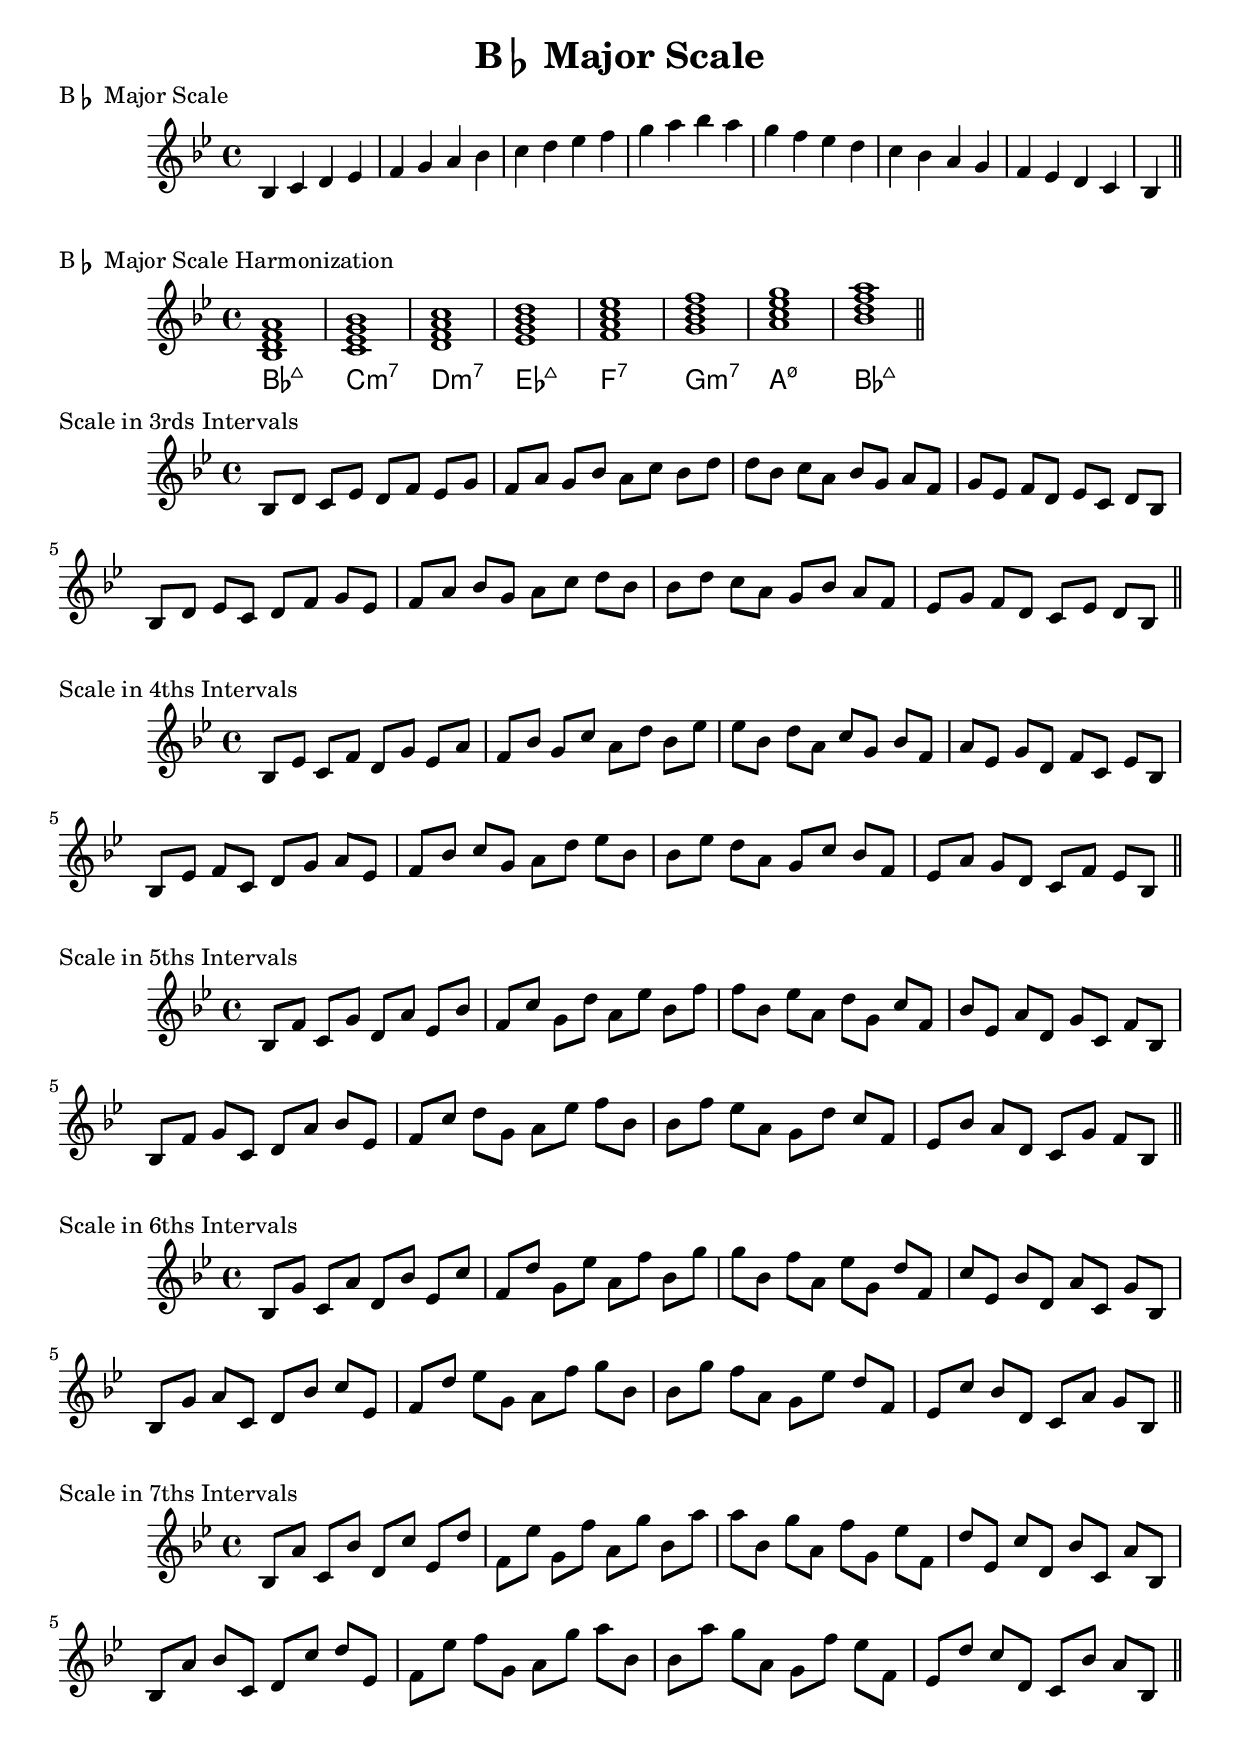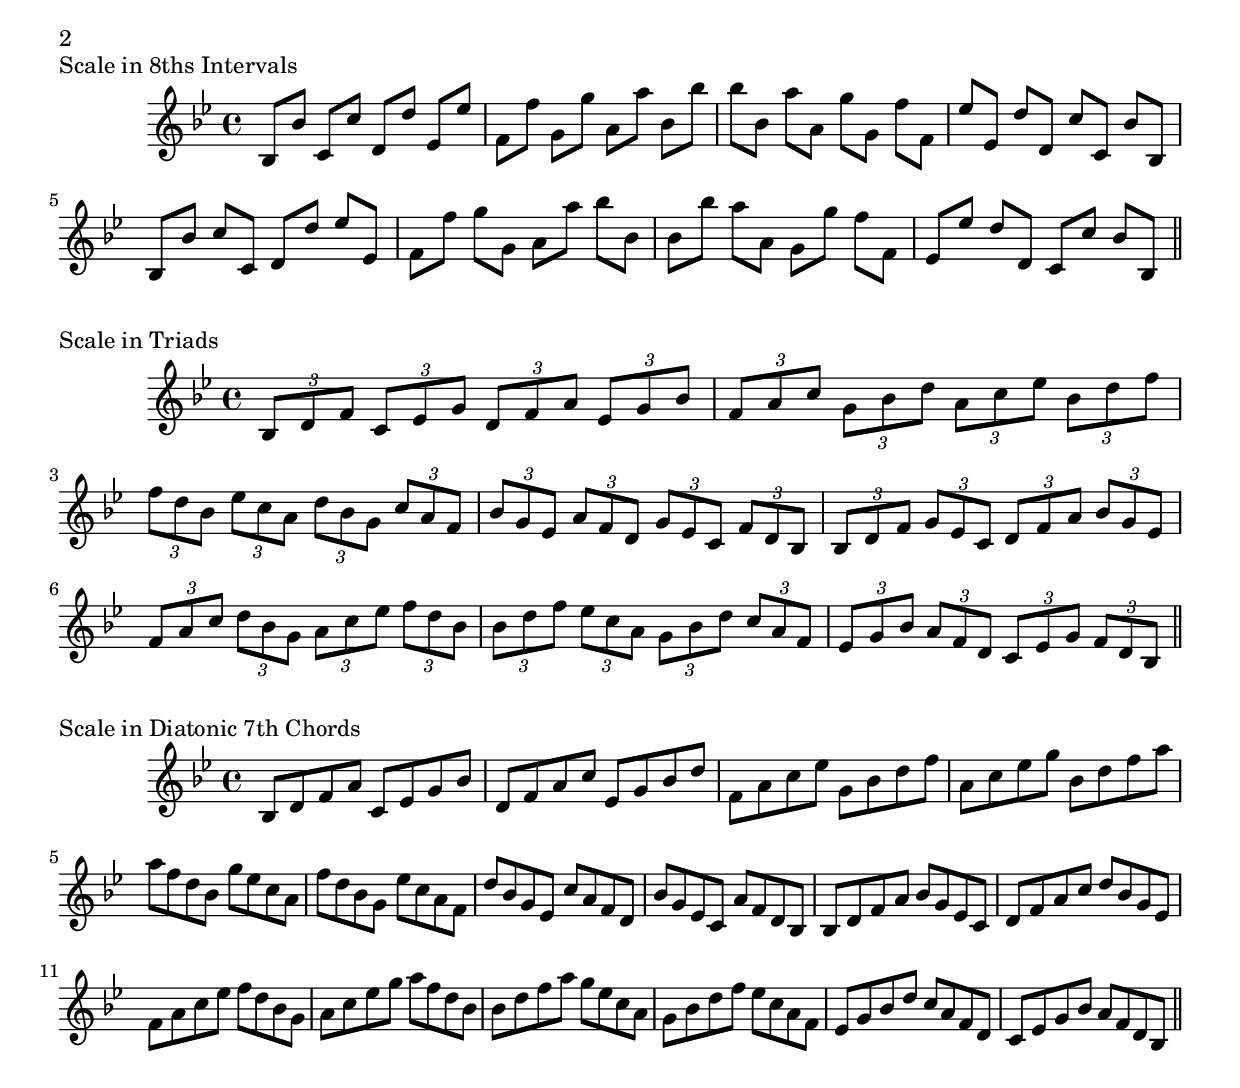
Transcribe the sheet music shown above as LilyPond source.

\version "2.18.2"

\include "scales.ly"

\header{
  title = \markup { "B" \flat " Major Scale" }
}

\score {
  \transpose c bes
  \new Staff \relative c {
    \key c \major
    \CMajorScale
    \bar "||"
  }
  \header{
    piece = \markup { "B" \flat " Major Scale" }
  }
}

\score {
  \transpose c bes
  \new Staff \relative c {
    \key c \major
    \CMajorHarmonization
    \bar "||"
  }
  \header{
    piece = \markup { "B" \flat " Major Scale Harmonization" }
  }
}

\score {
  \transpose c bes
  \new Staff \relative c {
    \key c \major
    \set Timing.beamExceptions = #'()
    \set Timing.baseMoment = #'(ly:make-moment 1/4)
    \set Timing.beatStructure = #'(1 1 1 1)
    \CMajorScaleThirds
    \bar "||"
  }
  \header{
    piece = \markup { "Scale in 3rds Intervals" }
  }
}

\score {
  \transpose c bes
  \new Staff \relative c {
    \key c \major
    \set Timing.beamExceptions = #'()
    \set Timing.baseMoment = #'(ly:make-moment 1/4)
    \set Timing.beatStructure = #'(1 1 1 1)
    \CMajorScaleFourths
    \bar "||"
  }
  \header{
    piece = \markup { "Scale in 4ths Intervals" }
  }
}

\score {
  \transpose c bes
  \new Staff \relative c {
    \key c \major
    \set Timing.beamExceptions = #'()
    \set Timing.baseMoment = #'(ly:make-moment 1/4)
    \set Timing.beatStructure = #'(1 1 1 1)
    \CMajorScaleFifths
    \bar "||"
  }
  \header{
    piece = \markup { "Scale in 5ths Intervals" }
  }
}

\score {
  \transpose c bes
  \new Staff \relative c {
    \key c \major
    \set Timing.beamExceptions = #'()
    \set Timing.baseMoment = #'(ly:make-moment 1/4)
    \set Timing.beatStructure = #'(1 1 1 1)
    \CMajorScaleSixths
    \bar "||"
  }
  \header{
    piece = \markup { "Scale in 6ths Intervals" }
  }
}

\score {
  \transpose c bes
  \new Staff \relative c {
    \key c \major
    \set Timing.beamExceptions = #'()
    \set Timing.baseMoment = #'(ly:make-moment 1/4)
    \set Timing.beatStructure = #'(1 1 1 1)
    \CMajorScaleSevenths
    \bar "||"
  }
  \header{
    piece = \markup { "Scale in 7ths Intervals" }
  }
}

\score {
  \transpose c bes
  \new Staff \relative c {
    \key c \major
    \set Timing.beamExceptions = #'()
    \set Timing.baseMoment = #'(ly:make-moment 1/4)
    \set Timing.beatStructure = #'(1 1 1 1)
    \CMajorScaleEights
    \bar "||"
  }
  \header{
    piece = \markup { "Scale in 8ths Intervals" }
  }
}

\score {
  \transpose c bes
  \new Staff \relative c {
    \key c \major
    \CMajorScaleTriads
    \bar "||"
  }
  \header{
    piece = \markup { "Scale in Triads" }
  }
}

\score {
  \transpose c bes
  \new Staff \relative c {
    \key c \major
    \CMajorScaleChords
    \bar "||"
  }
  \header{
    piece = \markup { "Scale in Diatonic 7th Chords" }
  }
}